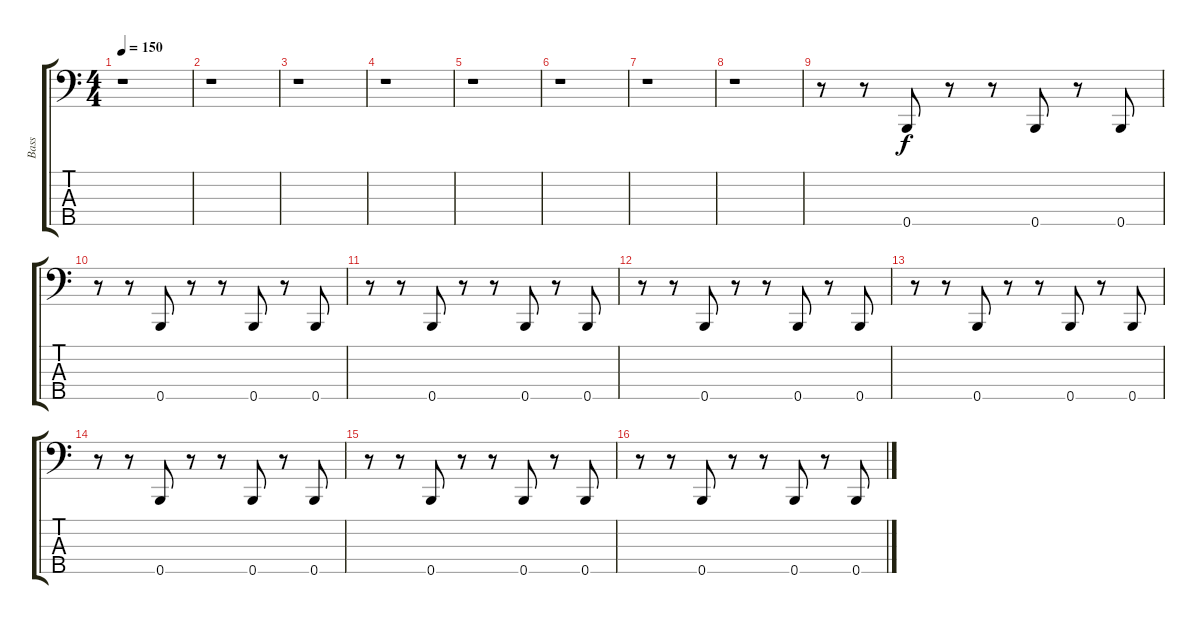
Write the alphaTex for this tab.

\track ("Bass" "Bass") {instrument electricbasspick}
\staff {score tabs}
\tuning (G2 D2 A1 E1 B0) {hide}
\ts (4 4)
\tempo 150
\clef f4
\ks c
r.1{dy f instrument electricbasspick} |
r.1 |
r.1 |
r.1 |
r.1 |
r.1 |
r.1 |
r.1 |
r.8 r.8 0.5.8 r.8 r.8 0.5.8 r.8 0.5.8 |
r.8 r.8 0.5.8 r.8 r.8 0.5.8 r.8 0.5.8 |
r.8 r.8 0.5.8 r.8 r.8 0.5.8 r.8 0.5.8 |
r.8 r.8 0.5.8 r.8 r.8 0.5.8 r.8 0.5.8 |
r.8 r.8 0.5.8 r.8 r.8 0.5.8 r.8 0.5.8 |
r.8 r.8 0.5.8 r.8 r.8 0.5.8 r.8 0.5.8 |
r.8 r.8 0.5.8 r.8 r.8 0.5.8 r.8 0.5.8 |
r.8 r.8 0.5.8 r.8 r.8 0.5.8 r.8 0.5.8
